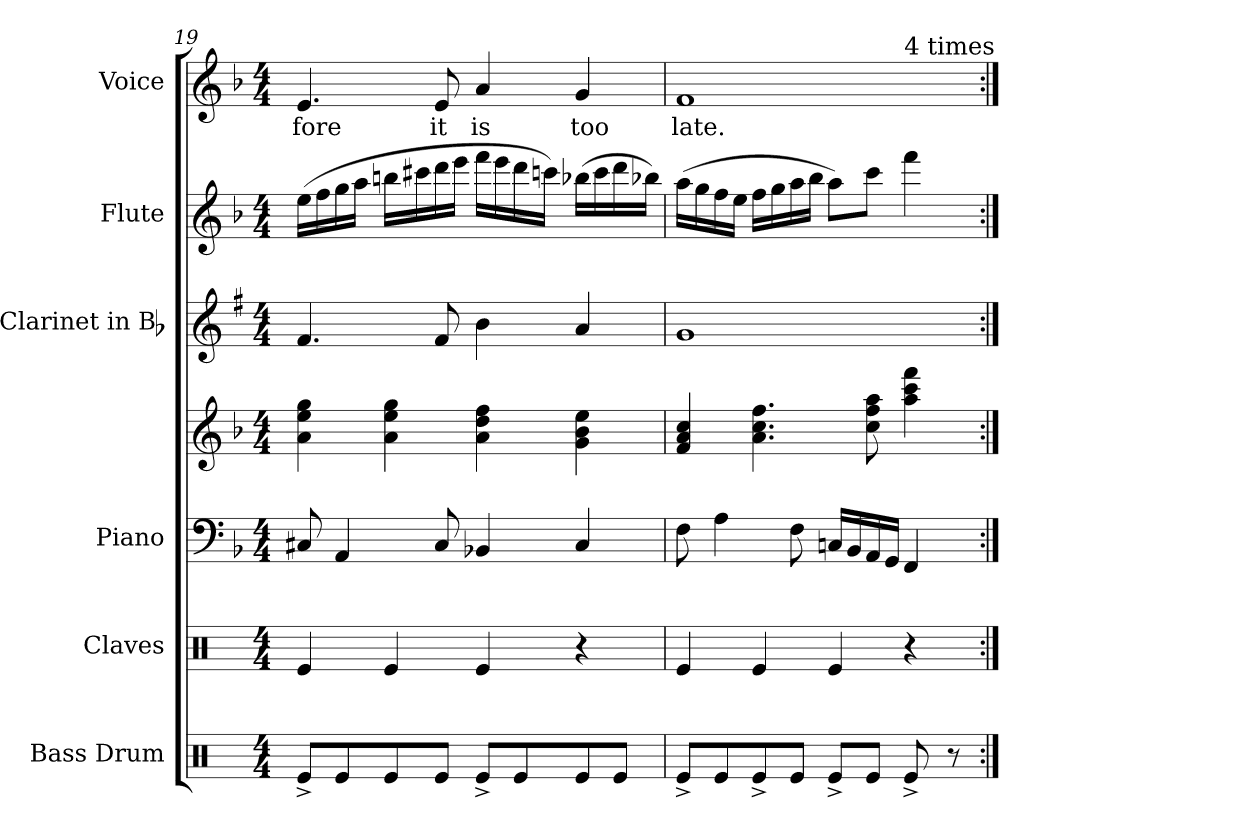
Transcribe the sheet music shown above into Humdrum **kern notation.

**kern	**kern	**kern	**kern	**kern	**kern	**kern	**text
*part6	*part5	*part4	*part4	*part3	*part2	*part1	*part1
*staff7	*staff6	*staff5	*staff4	*staff3	*staff2	*staff1	*staff1
*I"Bass Drum	*I"Claves	*I"Piano	*	*I"Clarinet in Bb	*I"Flute	*I"Voice	*
*I'B. D.	*I'Clv.	*I'Pno.	*	*I'Cl.	*I'Fl.	*I'Voice	*
!!LO:LB:g=z
*clefX	*clefX	*clefF4	*clefG2	*clefG2	*clefG2	*clefG2	*
*	*	*	*	*ITrd1c2	*	*	*
*k[]	*k[]	*k[b-]	*k[b-]	*k[b-]	*k[b-]	*k[b-]	*
*C:	*C:	*F:	*F:	*F:	*F:	*F:	*
*M4/4	*M4/4	*M4/4	*M4/4	*M4/4	*M4/4	*M4/4	*
=19	=19	=19	=19	=19	=19	=19	=19
!	!	!	!	!	!	!	!LO:LY:b:color=#000000
8Re^i/L	4Rei/	8C#Xi/	4ai\ 4eei 4ggi	4.ei/	(16eei\LL	4.ei/	-fore
.	.	.	.	.	16ffi\	.	.
8Rei/	.	4AAi/	.	.	16ggi\	.	.
.	.	.	.	.	16aai\JJ	.	.
8Rei/	4Rei/	.	4ai\ 4eei 4ggi	.	16bbni\LL	.	.
.	.	.	.	.	16ccc#Xi\	.	.
!	!	!	!	!	!	!	!LO:LY:b:color=#000000
8Rei/J	.	8C#i/	.	8ei/	16dddi\	8ei/	it
.	.	.	.	.	16eeei\JJ	.	.
!	!	!	!	!	!	!	!LO:LY:b:color=#000000
8Re^i/L	4Rei/	4BB-Xi/	4ai\ 4ddi 4ffi	4ai\	16fffi\LL	4ai/	is
.	.	.	.	.	16eeei\	.	.
8Rei/	.	.	.	.	16dddi\	.	.
.	.	.	.	.	16cccni\JJ)	.	.
!	!	!	!	!	!	!	!LO:LY:b:color=#000000
8Rei/	4r	4C#i/	4gi\ 4b-i 4eei	4gi/	(16bb-Xi\LL	4gi/	too
.	.	.	.	.	16ccci\	.	.
8Rei/J	.	.	.	.	16dddi\	.	.
.	.	.	.	.	16bb-Xi\JJ)	.	.
=20	=20	=20	=20	=20	=20	=20	=20
!	!	!	!	!	!	!	!LO:LY:b:color=#000000
*	*	*	*	*	*	*^	*
8Re^i/L	4Rei/	8Fi\	4fi/ 4ai 4cci	1fi	(16aai\LL	1fi	2.ryy	late.
.	.	.	.	.	16ggi\	.	.	.
8Rei/	.	4Ai\	.	.	16ffi\	.	.	.
.	.	.	.	.	16eei\JJ	.	.	.
8Re^i/	4Rei/	.	4.ai\ 4.cci 4.ffi	.	16ffi\LL	.	.	.
.	.	.	.	.	16ggi\	.	.	.
8Rei/J	.	8Fi\	.	.	16aai\	.	.	.
.	.	.	.	.	16bb-i\JJ	.	.	.
8Re^i/L	4Rei/	16Cni/LL	.	.	8aai\L)	.	.	.
.	.	16BB-i/	.	.	.	.	.	.
8Rei/J	.	16AAi/	8cci\ 8ffi 8aai	.	8ccci\J	.	.	.
.	.	16GGi/JJ	.	.	.	.	.	.
!	!	!	!	!	!	!	!LO:TX:a:t=4 times	!
8Re^i/	4r	4FFi/	4aai\ 4ccci 4fffi	.	4fffi\	.	4ryy	.
8r	.	.	.	.	.	.	.	.
*	*	*	*	*	*	*v	*v	*
=:|!	=:|!	=:|!	=:|!	=:|!	=:|!	=:|!	=:|!
*-	*-	*-	*-	*-	*-	*-	*-
